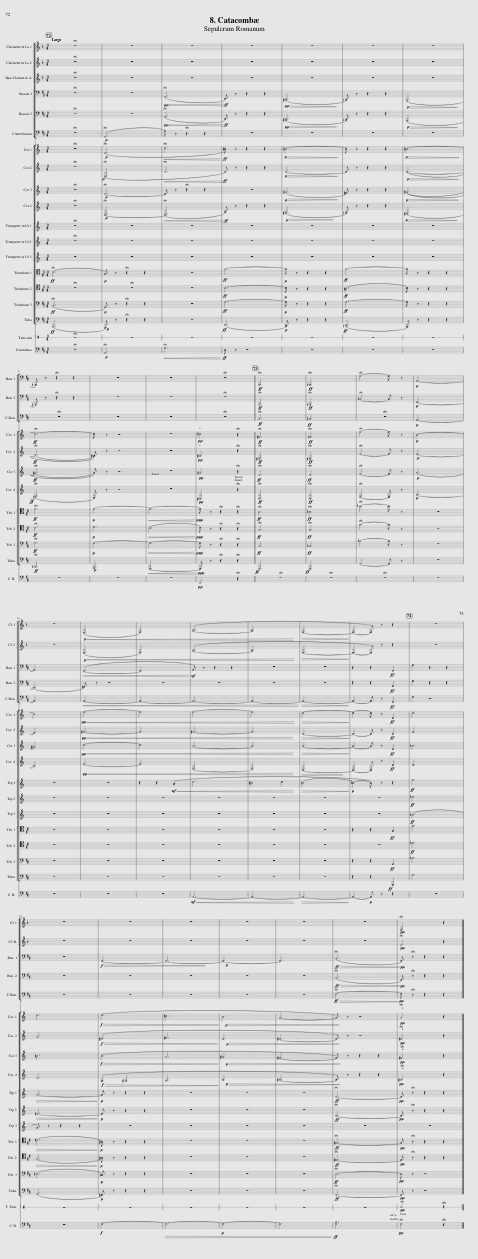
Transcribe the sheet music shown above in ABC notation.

X:1
%%score [ [ 1 ] [ ] [ 2 3 4 ] [ 5 6 7 ] ] [ [ 8 9 10 11 ] [ 12 13 14 ] [ 15 16 17 18 ] ] [ 19 ] [ [ ] [ ] 20 ]
L:1/8
Q:1/4=80
M:3/4
I:linebreak $
K:D
V:1 treble
V:2 treble transpose=-3
V:3 treble transpose=-3
V:4 treble transpose=-15
V:5 bass
V:6 bass
V:7 bass transpose=-12
V:8 treble transpose=-7
V:9 treble transpose=-7
V:10 treble transpose=-7
V:11 treble transpose=-7
V:12 treble
V:13 treble
V:14 treble
V:15 tenor
V:16 tenor
V:17 bass
V:18 bass
V:19 perc stafflines=1
K:none
V:20 bass transpose=-12
V:1
 z6 | z6 | z6 | z6 | z6 | %5
 z6 | z6 |$ z6 | z6 | z6 | %10
 z6 | z6 | z6 | z6 | z6 |$ %15
 z6 | z6 | z6 | z6 | z6 | %20
 z6 | z6 | z6 |$ z6 | z6 | %25
 z6 | z6 | z6 | z6 | z6 |] %30
V:2
[K:F] !fermata!z6 | z6 | z6 | z6 | z6 | %5
 z6 | z6 |$ z6 | z6 | z6 | %10
 z6 | z6 | z6 | z6 | z6 |$ %15
 z6 |!p!!<(! (E,6 | F,6) | (A,6- | A,6!<)! | %20
!>(! F,6-!>)! | F,2- F,) z z2 | z6 |$ z6 | z6 | %25
 z6 | z6 | z6 | z6 |!pp! !fermata!F,4 z2 |] %30
V:3
[K:F] !fermata!z6 | z6 | z6 | z6 | z6 | %5
 z6 | z6 |$ z6 | z6 | z6 | %10
 z6 | z6 | z6 | z6 | z6 |$ %15
 z6 |!p!!<(! (E,6 | F,6) | (A,6- | A,6!<)! | %20
!>(! F,6-!>)! | F,2- F,) z z2 | z6 |$ z6 | z6 | %25
 z6 | z6 | z6 | z6 | z6 |] %30
V:4
[K:F] !fermata!z6 | z6 | z6 | z6 | z6 | %5
 z6 | z6 |$ z6 | z6 | z6 | %10
 z6 | z6 | z6 | z6 | z6 |$ %15
 z6 | z6 | z6 | z6 | z6 | %20
 z6 | z6 | z6 |$ z6 | z6 | %25
 z6 | z6 | z6 | z6 |!pp! !fermata!D4 z2 |] %30
V:5
 !fermata!z6 | z6 |!pp!!<(! (!fermata!G,,6!<)! |!ff! D,,) z z2 z2 |!pp!!>(! (^C,,6!>)! | %5
 =C,,) z z2 z2 |!p!!>(! (B,,,6!>)! |$!ff! _B,,,) z !fermata!z2 z2 | z6 | z6 | %10
 !fermata!z6 |!ff! !fermata!B,,,6 |!ff! !fermata!_B,,,6 | !fermata!G,4- G, z |!p! A,,6- |$ %15
 A,,6 |!<(! (F,,6- | F,,6!<)! |!mf! A,,) z z2 z2 | z6 | %20
 z6 | z2 z2!ff! G,,2 | G,2 z2 z2 |$ z6 |!f!!>(! F,,6- | %25
 F,,6- |!p! F,,6-!>)! | F,,6 |!ff!!>(! (!fermata!B,,6!>)! |!pp! F,,) !fermata!z z2 z2 |] %30
V:6
 !fermata!z6 | z6 |!pp!!<(! (!fermata!G,,6!<)! |!ff! D,,) z z2 z2 |!pp!!>(! (^C,,6!>)! | %5
 =C,,) z z2 z2 |!p!!>(! (B,,,6!>)! |$!ff! _B,,,) z !fermata!z2 z2 | z6 | z6 | %10
 !fermata!z6 |!ff! !fermata!B,,,6 |!ff! !fermata!_B,,,6 | !fermata!_B,,4- B,, z |!p! E,,6- |$ %15
 (E,,6 | =F,,) z z4 | z6 | z6 | z6 | %20
 z6 | z2 z2!ff! G,,2 | G,2 z2 z2 |$ z6 | z6 | %25
 z6 | z6 | z6 |!ff!!>(! (!fermata!B,,6!>)! |!pp! F,,) !fermata!z z2 z2 |] %30
V:7
 !fermata!z6 |!p! (!fermata!G,,6 | G,) z !fermata!z2 z2 | z6 | z6 | %5
 z6 | z6 |$ !fermata!z6 | z6 | z6 | %10
 !fermata!z6 |!ff! !fermata!B,,6 |!ff! _B,,6 | !fermata!z6 |!p! A,,6- |$ %15
 A,,6 |!<(! A,,6- | A,,6- | A,,6- | A,,6-!<)! | %20
!>(! A,,6-!>)! | A,,2- A,, z!ff! G,,2 | G,2 z4 |$ z6 | z6 | %25
 z6 | z6 | z6 |!ff!!>(! !fermata!F,6-!>)! |!pp! F, !fermata!z z2 z2 |] %30
V:8
[K:C] !fermata!z6 |!p! (!fermata!D6 |!<(! !fermata!d6!<)! |!ff! ^c) z z2 z2 |!p!!>(! ^c6-!>)! | %5
 c z z2 z2 |!p!!>(! ^c6-!>)! |$!ff! !fermata!c6- | c z z4 | z6 | %10
!pp! !plus!^c4 !fermata!z2 |!ff! !fermata!^F6 |!ff! !fermata!=F6 | !fermata!f4- f z |!p! B6- |$ %15
 B6 |!pp!!<(! e6- | e6 | e6- | e6!<)! | %20
!>(! d6-!>)! | d2- d z!ff! D2 | d6 |$ d6 |!f!!>(! (d6 | %25
 ^c6 |!p!!>(! B6!>)! | A6- | A)!>)! z z4 |!pp! !fermata!!plus!A4 z2 |] %30
V:9
[K:C] !fermata!z6 |!p! (!fermata!D,6 |!<(! !fermata!D6!<)! |!ff! D) z z2 z2 |!p!!>(! D6-!>)! | %5
 D z z2 z2 |!p!!>(! (D6-!>)! |$!ff! (!fermata!D6 | ^C)) z z4 | z6 | %10
!pp! !plus!^C4 !fermata!z2 |!ff! !fermata!^F,6 |!ff! !fermata!=F,6 | !fermata!F4- F z |!p! E6- |$ %15
 E6 |!pp!!<(! ^G6- | G6 | =G6- | G6!<)! | %20
!>(! D6-!>)! | D2- D z!ff! D2 | F6 |$ G6 |!f!!>(! (^E6 | %25
 ^F6 |!p!!>(! D6!>)! | ^D6- | D)!>)! z z4 |!pp! !fermata!!plus!^D4 z2 |] %30
V:10
[K:C] !fermata!z6 |!p! !fermata!D6- | D z !fermata!z2 z2 | z6 |!p!!>(! (^F6!>)! | %5
 ^E) z z2 z2 |!p!!>(! ((^F6!>)! |$!ff! (!fermata!^G6) | A)) z z4 | z6 | %10
!pp! ^G4 !fermata!z2 |!ff! !fermata!D6 |!ff! !fermata!D6 | !fermata!F4- F z |!p! (A6 |$ %15
 ^G6) |!pp!!<(! c6- | c6 | A6- | A6!<)! | %20
!>(! A6-!>)! | A2- A z!ff! D2 | _B6 |$ =B6 |!f!!>(! (B6 | %25
 A6 |!p!!>(! ^G6!>)! | ^F6- | F)!>)! z z2 z2 |!pp! !fermata!!plus!^F4 z2 |] %30
V:11
[K:C] !fermata!z6 |!p! !fermata!D,6- |!<(! (!fermata!D,6!<)! |!ff! A,) z z2 z2 |!p!!>(! (^G,6!>)! | %5
 =G,) z z2 z2 |!p!!>(! (^F,6!>)! |$!ff! (!fermata!=F,6) | E,) z z4 | z6 | %10
!pp! ^C,4 !fermata!z2 |!ff! !fermata!D,6 |!ff! !fermata!D,6 | !fermata!F,4- F, z |!p! B,6- |$ %15
 B,6 |!pp!!<(! E6- | E6 | E,6- | E,6!<)! | %20
!>(! D,6-!>)! | D,2- D, z!ff! D2 | D6 |$ D6 |!f!!>(! (G,2 ^G,4 | %25
 A,6 |!p!!>(! B,6!>)! | ^B,6- | B,)!>)! z z2 z2 |!pp! !fermata!!plus!^B,4 z2 |] %30
V:12
[K:C] !fermata!z6 | z6 | z6 | z6 | z6 | %5
 z6 | z6 |$ z6 | z6 | z6 | %10
 z6 | z6 | z6 | z6 | z6 |$ %15
 z6 | z6 | z2 z2!mf!!<(! (A2 | d6 | ^c4 d2!<)! | %20
!>(! (=c6!>)! |!p! _B2-) B) z z2 |!ff! g6 |$!>(! G6-!>)! |!p! G z z2 z2 | %25
 z6 | z6 | z6 |!ff! !fermata!D6- |!pp! D !fermata!z z2 z2 |] %30
V:13
[K:C] !fermata!z6 | z6 | z6 | z6 | z6 | %5
 z6 | z6 |$ z6 | z6 | z6 | %10
 z6 | z6 | z6 | z6 | z6 |$ %15
 z6 | z6 | z6 | z6 | z6 | %20
 z6 | z6 |!ff! _e6 |$!>(! =E6-!>)! |!p! E z z2 z2 | %25
 z6 | z6 | z6 |!ff! !fermata!B,6- |!pp! B, !fermata!z z2 z2 |] %30
V:14
[K:C] z6 | z6 | z6 | z6 | z6 | %5
 z6 | z6 |$ z6 | z6 | z6 | %10
 z6 | z6 | z6 | z6 | z6 |$ %15
 z6 | z6 | z6 | z6 | z6 | %20
 z6 | z6 |!ff! (_B6 |$ G) z z2 z2 | z6 | %25
 z6 | z6 | z6 | z6 | z6 |] %30
V:15
!ff! (!fermata!B,6 |!p! G,) z !fermata!z2 z2 | z6 |!ff! F6- |!p! F z z2 z2 | %5
!ff! F6- | F z z2 z2 |$!ff! !fermata!F6 |!p! F6- |!<(! F6-!<)! | %10
!ppp! F z !fermata!z2 !fermata!z2 |!ff! !fermata!B,6 |!ff! !fermata!_B,6 | !fermata!_B4- B z | z6 |$ %15
 z6 | z6 | z6 | z6 | z6 | %20
 z6 | z2 z2!ff! G,2 | G6 |$!>(! (=C6!>)! |!p! ^A,) z z2 z2 | %25
 z6 | z6 | z6 |!ff! !fermata!^G,6- |!pp! G, !fermata!z z2 z2 |] %30
V:16
 !fermata!z6 | !fermata!z6 | z6 |!ff! B,6- |!p! B, z z2 z2 | %5
!ff! (^A,6 | B,) z z2 z2 |$!ff! !fermata!C6 |!p! D6 |!<(! (B,6!<)! | %10
!ppp! C) z !fermata!z2 !fermata!z2 |!ff! !fermata!G,6 |!ff! !fermata!G,6 | !fermata!G4- G z | z6 |$ %15
 z6 | z6 | z6 | z6 | z6 | %20
 z6 | z6 |!ff! _E6 |$!>(! (G,6!>)! |!p! ^A,) z z2 z2 | %25
 z6 | z6 | z6 |!ff! !fermata!^E,6- |!pp! E, !fermata!z z2 z2 |] %30
V:17
!ff! (!fermata!B,,6 |!p! G,,) z !fermata!z2 z2 | z6 |!ff! G,6- |!p! G, z z2 z2 | %5
!ff! G,6- | G, z z2 z2 |$!ff! !fermata!G,6 |!p! F,6- |!<(! F,6-!<)! | %10
!ppp! F, z !fermata!z2 !fermata!z2 |!ff! B,,6 |!ff! _B,,6 | _B,4- B, z | z6 |$ %15
 z6 | z6 | z6 | z6 | z6 | %20
 z6 | z2 z2!ff! G,,2 | _B,6 |$ (!courtesy!=E,6 |!p! =C,) z z2 z2 | %25
 z6 | z6 | z6 |!ff! !fermata!D,6- |!pp! D, z z4 |] %30
V:18
!ff! (B,,,6 |!p! G,,,) z !fermata!z2 z2 | z6 |!ff! (D,,6 |!p! C,,) z z2 z2 | %5
!ff! (=C,,6 | B,,,) z z2 z2 |$!ff! !fermata!_B,,,6 |!p! A,,,6 |!<(! G,,,6-!<)! | %10
!ppp! G,,, z !fermata!z2 !fermata!z2 |!ff! G,,,6 |!ff! G,,,6 | G,,4- G,, z | z6 |$ %15
 z6 | z6 | z6 | z6 | z6 | %20
 z6 | z2 z2!ff! G,,,2 | G,6 |$ (G,,6 |!p! ^F,,) z z2 z2 | %25
 z6 | z6 | z6 |!ff! !fermata!F,,6- |!pp! F,, z z4 |] %30
V:19
[K:C] !fermata!z6 | z6 | z6 | z6 | z6 | %5
 z6 | z6 |$ z6 | z6 | z6 | %10
 z6 | z6 | z6 | z6 | z6 |$ %15
 z6 | z6 | z6 | z6 | z6 | %20
 z6 | z6 | z6 |$ z6 | z6 | %25
 z6 | z6 | z6 | z6 |!pp! !fermata!E4 !fermata!z2 |] %30
V:20
 !fermata!z6 |!p! !fermata!G,,6 |!<(! !fermata!G,6!<)! |!ff! D, z z4 | z6 | %5
 z6 | z6 |$ z6 | z6 | z6 | %10
!pp! F,,4 !fermata!z2 | !fermata!z6 | !fermata!z6 | !fermata!z6 | z6 |$ %15
 z6 | z6 | z6 |!mf!!<(! A,,6- | A,,6-!<)! | %20
!>(! A,,6-!>)! | A,,2-!p! A,, z z2 | z6 |$ z6 |!f! F,6- | %25
!>(! F,6- |!p! F,6- | F,6!>)! |!ff! [F,B,]6 |!pp! !fermata!F,4 !fermata!z2 |] %30
